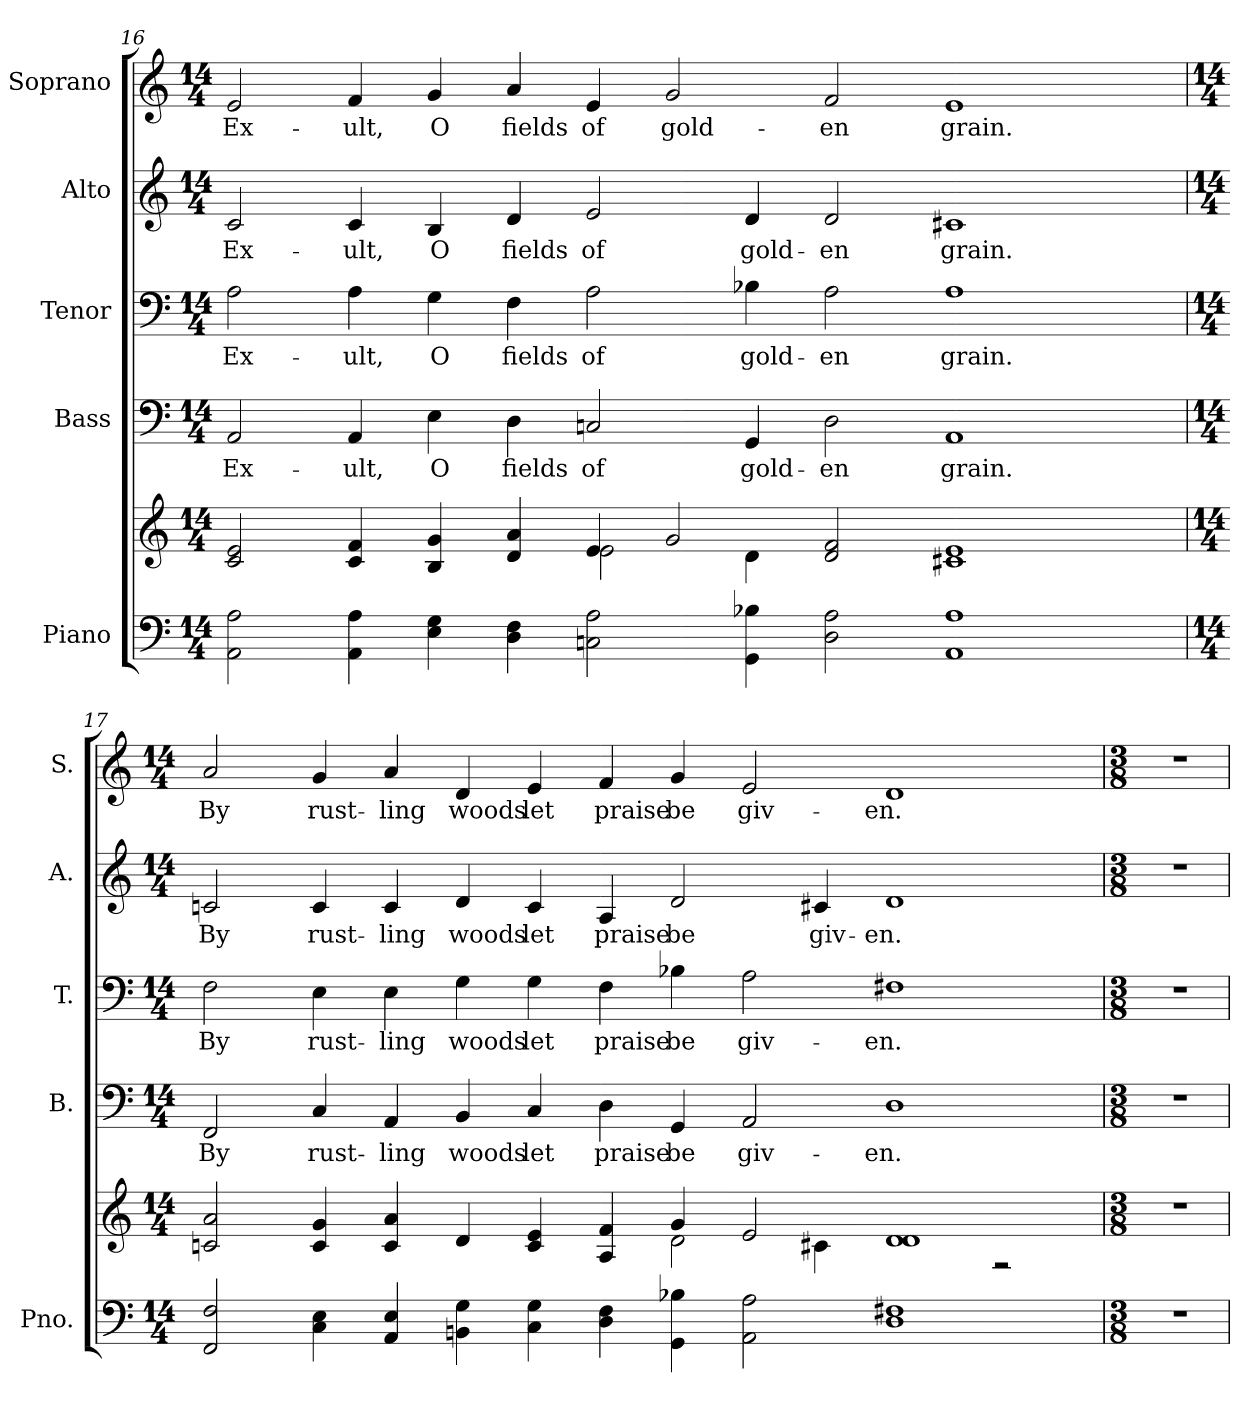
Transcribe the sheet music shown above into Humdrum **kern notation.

**kern	**kern	**kern	**text	**kern	**text	**kern	**text	**kern	**text
*part5	*part5	*part4	*part4	*part3	*part3	*part2	*part2	*part1	*part1
*staff6	*staff5	*staff4	*staff4	*staff3	*staff3	*staff2	*staff2	*staff1	*staff1
*I"Piano	*	*I"Bass	*	*I"Tenor	*	*I"Alto	*	*I"Soprano	*
*I'Pno.	*	*I'B.	*	*I'T.	*	*I'A.	*	*I'S.	*
!!LO:PB:g=z
*clefF4	*clefG2	*clefF4	*	*clefF4	*	*clefG2	*	*clefG2	*
*k[]	*k[]	*k[]	*	*k[]	*	*k[]	*	*k[]	*
*M14/4	*M14/4	*M14/4	*	*M14/4	*	*M14/4	*	*M14/4	*
=16	=16	=16	=16	=16	=16	=16	=16	=16	=16
*	*^	*	*	*	*	*	*	*	*
!	!	!	!	!LO:LY:b:color=#000000	!	!	!	!	!	!
!	!	!	!	!	!	!LO:LY:b:color=#000000	!	!	!	!
!	!	!	!	!	!	!	!	!LO:LY:b:color=#000000	!	!
!	!	!	!	!	!	!	!	!	!	!LO:LY:b:color=#000000
2AAi\ 2Ai	2ci/ 2ei	2ryy	2AAi/	Ex-	2Ai\	Ex-	2ci/	Ex-	2ei/	Ex-
!	!	!	!	!LO:LY:b:color=#000000	!	!	!	!	!	!
!	!	!	!	!	!	!LO:LY:b:color=#000000	!	!	!	!
!	!	!	!	!	!	!	!	!LO:LY:b:color=#000000	!	!
!	!	!	!	!	!	!	!	!	!	!LO:LY:b:color=#000000
4AAi\ 4Ai	4ci/ 4fi	2ryy	4AAi/	-ult,	4Ai\	-ult,	4ci/	-ult,	4fi/	-ult,
!	!	!	!	!LO:LY:b:color=#000000	!	!	!	!	!	!
!	!	!	!	!	!	!LO:LY:b:color=#000000	!	!	!	!
!	!	!	!	!	!	!	!	!LO:LY:b:color=#000000	!	!
!	!	!	!	!	!	!	!	!	!	!LO:LY:b:color=#000000
4Ei\ 4Gi	4Bi/ 4gi	.	4Ei\	O	4Gi\	O	4Bi/	O	4gi/	O
!	!	!	!	!LO:LY:b:color=#000000	!	!	!	!	!	!
!	!	!	!	!	!	!LO:LY:b:color=#000000	!	!	!	!
!	!	!	!	!	!	!	!	!LO:LY:b:color=#000000	!	!
!	!	!	!	!	!	!	!	!	!	!LO:LY:b:color=#000000
4Di\ 4Fi	4di/ 4ai	4ryy	4Di\	fields	4Fi\	fields	4di/	fields	4ai/	fields
!	!	!	!	!LO:LY:b:color=#000000	!	!	!	!	!	!
!	!	!	!	!	!	!LO:LY:b:color=#000000	!	!	!	!
!	!	!	!	!	!	!	!	!LO:LY:b:color=#000000	!	!
!	!	!	!	!	!	!	!	!	!	!LO:LY:b:color=#000000
2Cni\ 2Ai	4ei/	2ei\	2Cni/	of	2Ai\	of	2ei/	of	4ei/	of
!	!	!	!	!	!	!	!	!	!	!LO:LY:b:color=#000000
.	2gi/	.	.	.	.	.	.	.	2gi/	gold-
!	!	!	!	!LO:LY:b:color=#000000	!	!	!	!	!	!
!	!	!	!	!	!	!LO:LY:b:color=#000000	!	!	!	!
!	!	!	!	!	!	!	!	!LO:LY:b:color=#000000	!	!
4GGi\ 4B-Xi	.	4di\	4GGi/	gold-	4B-Xi\	gold-	4di/	gold-	.	.
!	!	!	!	!LO:LY:b:color=#000000	!	!	!	!	!	!
!	!	!	!	!	!	!LO:LY:b:color=#000000	!	!	!	!
!	!	!	!	!	!	!	!	!LO:LY:b:color=#000000	!	!
!	!	!	!	!	!	!	!	!	!	!LO:LY:b:color=#000000
2Di\ 2Ai	2di/ 2fi	2ryy	2Di\	-en	2Ai\	-en	2di/	-en	2fi/	-en
!	!	!	!	!LO:LY:b:color=#000000	!	!	!	!	!	!
!	!	!	!	!	!	!LO:LY:b:color=#000000	!	!	!	!
!	!	!	!	!	!	!	!	!LO:LY:b:color=#000000	!	!
!	!	!	!	!	!	!	!	!	!	!LO:LY:b:color=#000000
1AAi 1Ai	1c#Xi 1ei	2ryy	1AAi	grain.	1Ai	grain.	1c#Xi	grain.	1ei	grain.
.	.	2ryy	.	.	.	.	.	.	.	.
!!LO:LB:g=z
=17	=17	=17	=17	=17	=17	=17	=17	=17	=17	=17
*M14/4	*M14/4	*	*M14/4	*	*M14/4	*	*M14/4	*	*M14/4	*
!	!	!	!	!LO:LY:b:color=#000000	!	!	!	!	!	!
!	!	!	!	!	!	!LO:LY:b:color=#000000	!	!	!	!
!	!	!	!	!	!	!	!	!LO:LY:b:color=#000000	!	!
!	!	!	!	!	!	!	!	!	!	!LO:LY:b:color=#000000
2FFi/ 2Fi	2cni/ 2ai	1ryy	2FFi/	By	2Fi\	By	2cni/	By	2ai/	By
!	!	!	!	!LO:LY:b:color=#000000	!	!	!	!	!	!
!	!	!	!	!	!	!LO:LY:b:color=#000000	!	!	!	!
!	!	!	!	!	!	!	!	!LO:LY:b:color=#000000	!	!
!	!	!	!	!	!	!	!	!	!	!LO:LY:b:color=#000000
4Ci\ 4Ei	4ci/ 4gi	.	4Ci/	rust-	4Ei\	rust-	4ci/	rust-	4gi/	rust-
!	!	!	!	!LO:LY:b:color=#000000	!	!	!	!	!	!
!	!	!	!	!	!	!LO:LY:b:color=#000000	!	!	!	!
!	!	!	!	!	!	!	!	!LO:LY:b:color=#000000	!	!
!	!	!	!	!	!	!	!	!	!	!LO:LY:b:color=#000000
4AAi/ 4Ei	4ci/ 4ai	.	4AAi/	-ling	4Ei\	-ling	4ci/	-ling	4ai/	-ling
!	!	!	!	!LO:LY:b:color=#000000	!	!	!	!	!	!
!	!	!	!	!	!	!LO:LY:b:color=#000000	!	!	!	!
!	!	!	!	!	!	!	!	!LO:LY:b:color=#000000	!	!
!	!	!	!	!	!	!	!	!	!	!LO:LY:b:color=#000000
4BBni\ 4Gi	4di/	2ryy	4BBi/	woods	4Gi\	woods	4di/	woods	4di/	woods
!	!	!	!	!LO:LY:b:color=#000000	!	!	!	!	!	!
!	!	!	!	!	!	!LO:LY:b:color=#000000	!	!	!	!
!	!	!	!	!	!	!	!	!LO:LY:b:color=#000000	!	!
!	!	!	!	!	!	!	!	!	!	!LO:LY:b:color=#000000
4Ci\ 4Gi	4ci/ 4ei	.	4Ci/	let	4Gi\	let	4ci/	let	4ei/	let
!	!	!	!	!LO:LY:b:color=#000000	!	!	!	!	!	!
!	!	!	!	!	!	!LO:LY:b:color=#000000	!	!	!	!
!	!	!	!	!	!	!	!	!LO:LY:b:color=#000000	!	!
!	!	!	!	!	!	!	!	!	!	!LO:LY:b:color=#000000
4Di\ 4Fi	4Ai/ 4fi	4ryy	4Di\	praise	4Fi\	praise	4Ai/	praise	4fi/	praise
!	!	!	!	!LO:LY:b:color=#000000	!	!	!	!	!	!
!	!	!	!	!	!	!LO:LY:b:color=#000000	!	!	!	!
!	!	!	!	!	!	!	!	!LO:LY:b:color=#000000	!	!
!	!	!	!	!	!	!	!	!	!	!LO:LY:b:color=#000000
4GGi\ 4B-Xi	4gi/	2di\	4GGi/	be	4B-Xi\	be	2di/	be	4gi/	be
!	!	!	!	!LO:LY:b:color=#000000	!	!	!	!	!	!
!	!	!	!	!	!	!LO:LY:b:color=#000000	!	!	!	!
!	!	!	!	!	!	!	!	!	!	!LO:LY:b:color=#000000
2AAi\ 2Ai	2ei/	.	2AAi/	giv-	2Ai\	giv-	.	.	2ei/	giv-
!	!	!	!	!	!	!	!	!LO:LY:b:color=#000000	!	!
.	.	4c#Xi\	.	.	.	.	4c#Xi/	giv-	.	.
!	!	!	!	!LO:LY:b:color=#000000	!	!	!	!	!	!
!	!	!	!	!	!	!LO:LY:b:color=#000000	!	!	!	!
!	!	!	!	!	!	!	!	!LO:LY:b:color=#000000	!	!
!	!	!	!	!	!	!	!	!	!	!LO:LY:b:color=#000000
1Di 1F#Xi	1di 1di	2ryy	1Di	-en.	1F#Xi	-en.	1di	-en.	1di	-en.
.	.	2r	.	.	.	.	.	.	.	.
*	*v	*v	*	*	*	*	*	*	*	*
!!LO:PB:g=z
=18	=18	=18	=18	=18	=18	=18	=18	=18	=18
*M3/8	*M3/8	*M3/8	*	*M3/8	*	*M3/8	*	*M3/8	*
*	*^	*	*	*	*	*	*	*	*
!LO:N:vis=1	!LO:N:vis=1	!	!LO:N:vis=1	!	!LO:N:vis=1	!	!LO:N:vis=1	!	!LO:N:vis=1	!
*	*v	*v	*	*	*	*	*	*	*	*
4.r	4.r	4.r	.	4.r	.	4.r	.	4.r	.
=	=	=	=	=	=	=	=	=	=
*-	*-	*-	*-	*-	*-	*-	*-	*-	*-
